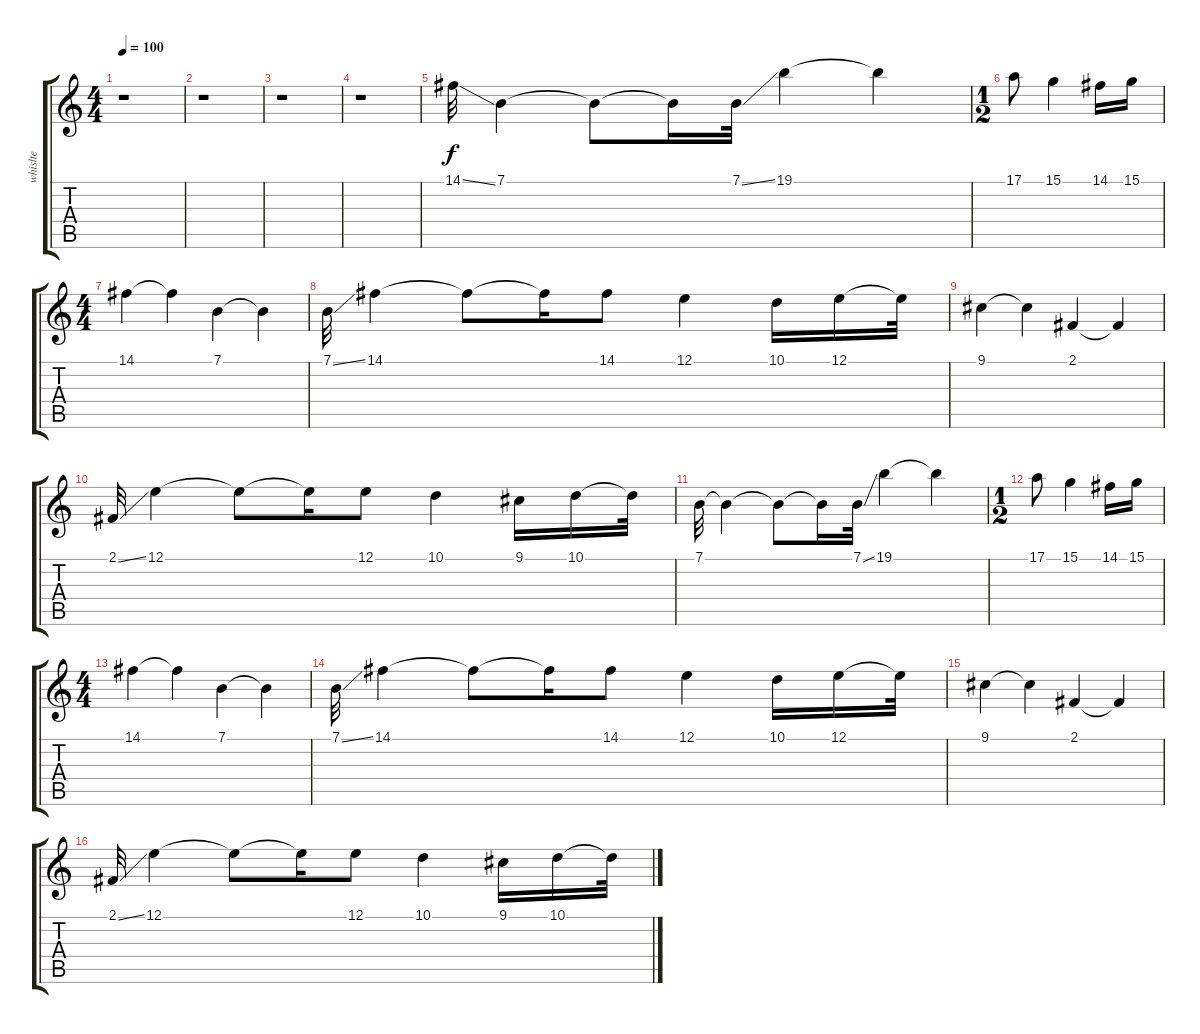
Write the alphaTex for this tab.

\track ("whislte" "whislte") {instrument ocarina}
\staff {score tabs}
\tuning (E4 B3 G3 D3 A2 E2) {hide}
\ts (4 4)
\tempo 100
\clef g2
\ks c
r.1{dy f} |
r.1 |
r.1 |
r.1 |
14.1{ss}.32 7.1.4 7.1{t}.8 7.1{t}.16 7.1{ss}.32 19.1.4 19.1{t}.4 |
\ts (1 2)
17.1.8 15.1.4 14.1.16 15.1.16 |
\ts (4 4)
14.1.4 14.1{t}.4 7.1.4 7.1{t}.4 |
7.1{ss}.32 14.1.4 14.1{t}.8 14.1{t}.16 14.1.8 12.1.4 10.1.16 12.1.16 12.1{t}.32 |
9.1.4 9.1{t}.4 2.1.4 2.1{t}.4 |
2.1{ss}.32 12.1.4 12.1{t}.8 12.1{t}.16 12.1.8 10.1.4 9.1.16 10.1.16 10.1{t}.32 |
7.1.32 7.1{t}.4 7.1{t}.8 7.1{t}.16 7.1{ss}.32 19.1.4 19.1{t}.4 |
\ts (1 2)
17.1.8 15.1.4 14.1.16 15.1.16 |
\ts (4 4)
14.1.4 14.1{t}.4 7.1.4 7.1{t}.4 |
7.1{ss}.32 14.1.4 14.1{t}.8 14.1{t}.16 14.1.8 12.1.4 10.1.16 12.1.16 12.1{t}.32 |
9.1.4 9.1{t}.4 2.1.4 2.1{t}.4 |
2.1{ss}.32 12.1.4 12.1{t}.8 12.1{t}.16 12.1.8 10.1.4 9.1.16 10.1.16 10.1{t}.32
